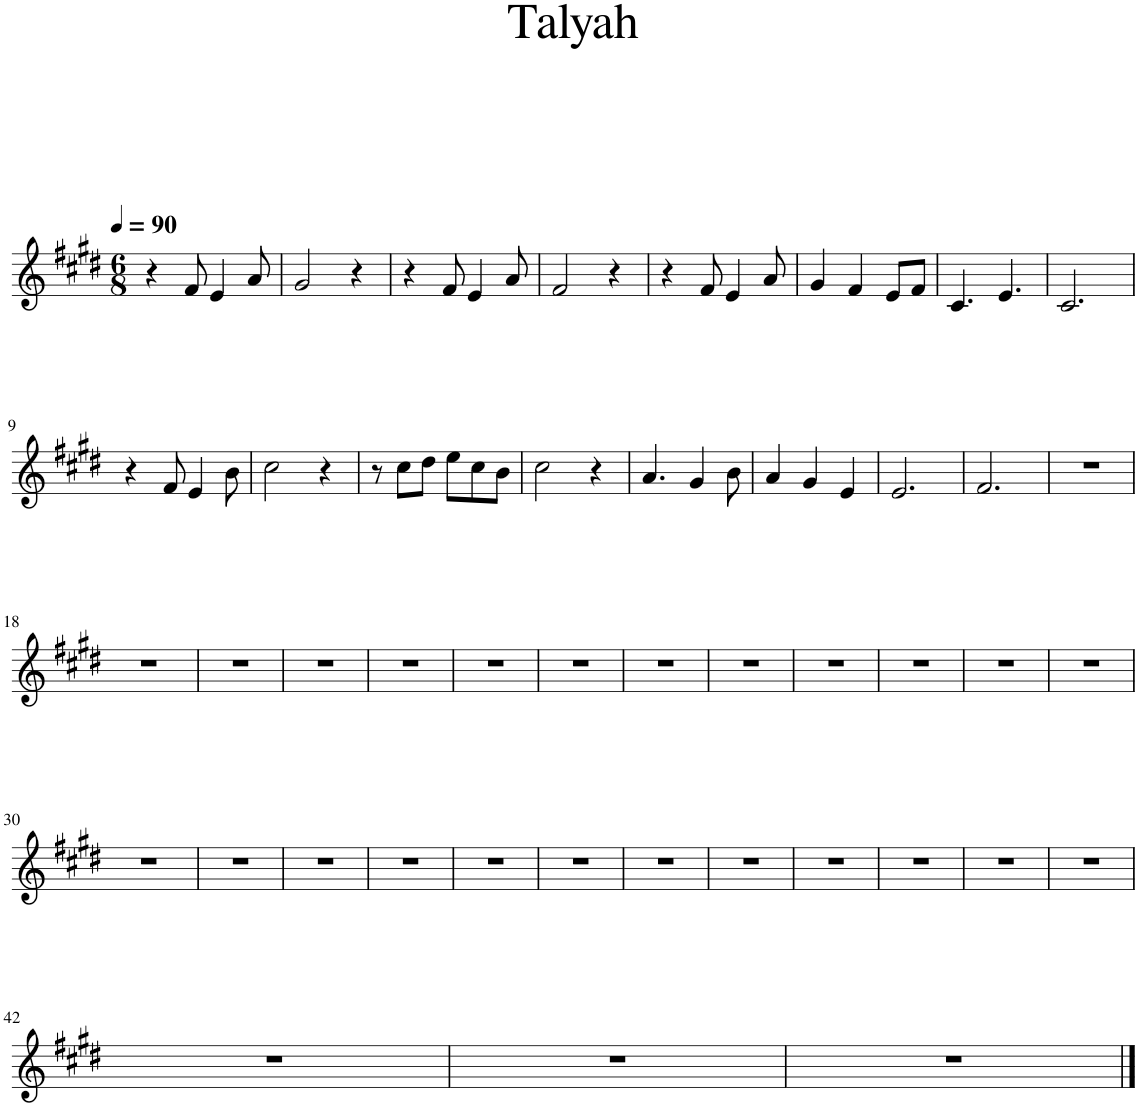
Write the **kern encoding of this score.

**kern
*part1
*staff1
*I"Piano
*I'Pno.
*clefG2
*k[f#c#g#d#]
*M6/8
*MM90
=1
4r
8f#/
4e/
8a/
=2
2g#/
4r
=3
4r
8f#/
4e/
8a/
=4
2f#/
4r
=5
4r
8f#/
4e/
8a/
=6
4g#/
4f#/
8e/L
8f#/J
=7
4.c#/
4.e/
=8
2.c#/
!!LO:LB:g=z
=9
4r
8f#/
4e/
8b\
=10
2cc#\
4r
=11
8r
8cc#\L
8dd#\J
8ee\L
8cc#\
8b\J
=12
2cc#\
4r
=13
4.a/
4g#/
8b\
=14
4a/
4g#/
4e/
=15
2.e/
=16
2.f#/
=17
2.r
!!LO:LB:g=z
=18
2.r
=19
2.r
=20
2.r
=21
2.r
=22
2.r
=23
2.r
=24
2.r
=25
2.r
=26
2.r
=27
2.r
=28
2.r
=29
2.r
!!LO:LB:g=z
=30
2.r
=31
2.r
=32
2.r
=33
2.r
=34
2.r
=35
2.r
=36
2.r
=37
2.r
=38
2.r
=39
2.r
=40
2.r
=41
2.r
!!LO:LB:g=z
=42
2.r
=43
2.r
=44
2.r
==
*-
